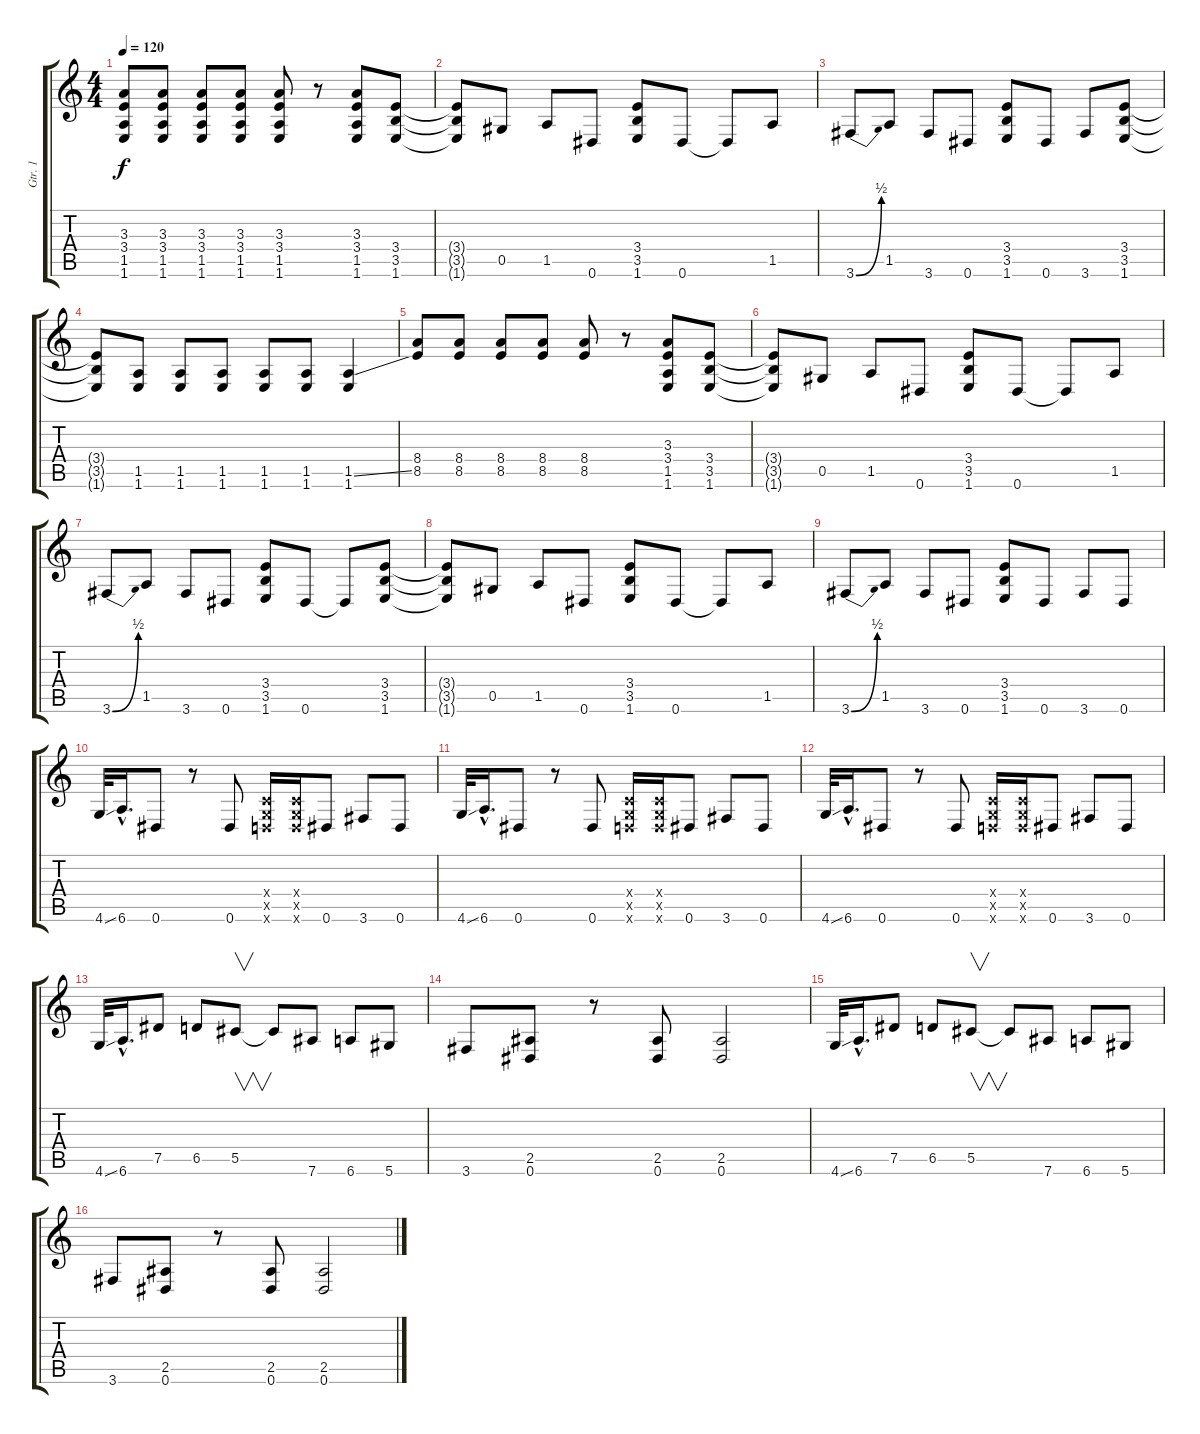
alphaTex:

\track ("Gtr. 1" "Gtr. 1") {instrument overdrivenguitar}
\staff {score tabs}
\tuning (Eb4 Bb3 Gb3 Db3 Ab2 Eb2) {hide}
\ts (4 4)
\tempo 120
\clef g2
\ks c
(3.3 3.4 1.5 1.6).8{dy f} (3.3 3.4 1.5 1.6).8 (3.3 3.4 1.5 1.6).8 (3.3 3.4 1.5 1.6).8 (3.3 3.4 1.5 1.6).8 r.8 (3.3 3.4 1.5 1.6).8 (3.4 3.5 1.6).8 |
(3.4{t} 3.5{t} 1.6{t}).8 0.5.8 1.5.8 0.6.8 (3.4 3.5 1.6).8 0.6.8 0.6{t}.8 1.5.8 |
3.6{be (bend 0 0 60 2)}.8 1.5.8 3.6.8 0.6.8 (3.4 3.5 1.6).8 0.6.8 3.6.8 (3.4 3.5 1.6).8 |
(3.4{t} 3.5{t} 1.6{t}).8 (1.5 1.6).8 (1.5 1.6).8 (1.5 1.6).8 (1.5 1.6).8 (1.5 1.6).8 (1.5{ss} 1.6).4 |
(8.4 8.5).8 (8.4 8.5).8 (8.4 8.5).8 (8.4 8.5).8 (8.4 8.5).8 r.8 (3.3 3.4 1.5 1.6).8 (3.4 3.5 1.6).8 |
(3.4{t} 3.5{t} 1.6{t}).8 0.5.8 1.5.8 0.6.8 (3.4 3.5 1.6).8 0.6.8 0.6{t}.8 1.5.8 |
3.6{be (bend 0 0 60 2)}.8 1.5.8 3.6.8 0.6.8 (3.4 3.5 1.6).8 0.6.8 0.6{t}.8 (3.4 3.5 1.6).8 |
(3.4{t} 3.5{t} 1.6{t}).8 0.5.8 1.5.8 0.6.8 (3.4 3.5 1.6).8 0.6.8 0.6{t}.8 1.5.8 |
3.6{be (bend 0 0 60 2)}.8 1.5.8 3.6.8 0.6.8 (3.4 3.5 1.6).8 0.6.8 3.6.8 0.6.8 |
4.6{ss}.32 6.6{hac}.16{d} 0.6.8 r.8 0.6.8 (-1.4{x} -1.5{x} -1.6{x}).16 (-1.4{x} -1.5{x} -1.6{x}).16 0.6.8 3.6.8 0.6.8 |
4.6{ss}.32 6.6{hac}.16{d} 0.6.8 r.8 0.6.8 (-1.4{x} -1.5{x} -1.6{x}).16 (-1.4{x} -1.5{x} -1.6{x}).16 0.6.8 3.6.8 0.6.8 |
4.6{ss}.32 6.6{hac}.16{d} 0.6.8 r.8 0.6.8 (-1.4{x} -1.5{x} -1.6{x}).16 (-1.4{x} -1.5{x} -1.6{x}).16 0.6.8 3.6.8 0.6.8 |
4.6{ss}.32 6.6{hac}.16{d} 7.5.8 6.5.8 5.5.8{v} 5.5{t}.8 7.6.8 6.6.8 5.6.8 |
3.6.8 (2.5 0.6).8 r.8 (2.5 0.6).8 (2.5 0.6).2 |
4.6{ss}.32 6.6{hac}.16{d} 7.5.8 6.5.8 5.5.8{v} 5.5{t}.8 7.6.8 6.6.8 5.6.8 |
3.6.8 (2.5 0.6).8 r.8 (2.5 0.6).8 (2.5 0.6).2
